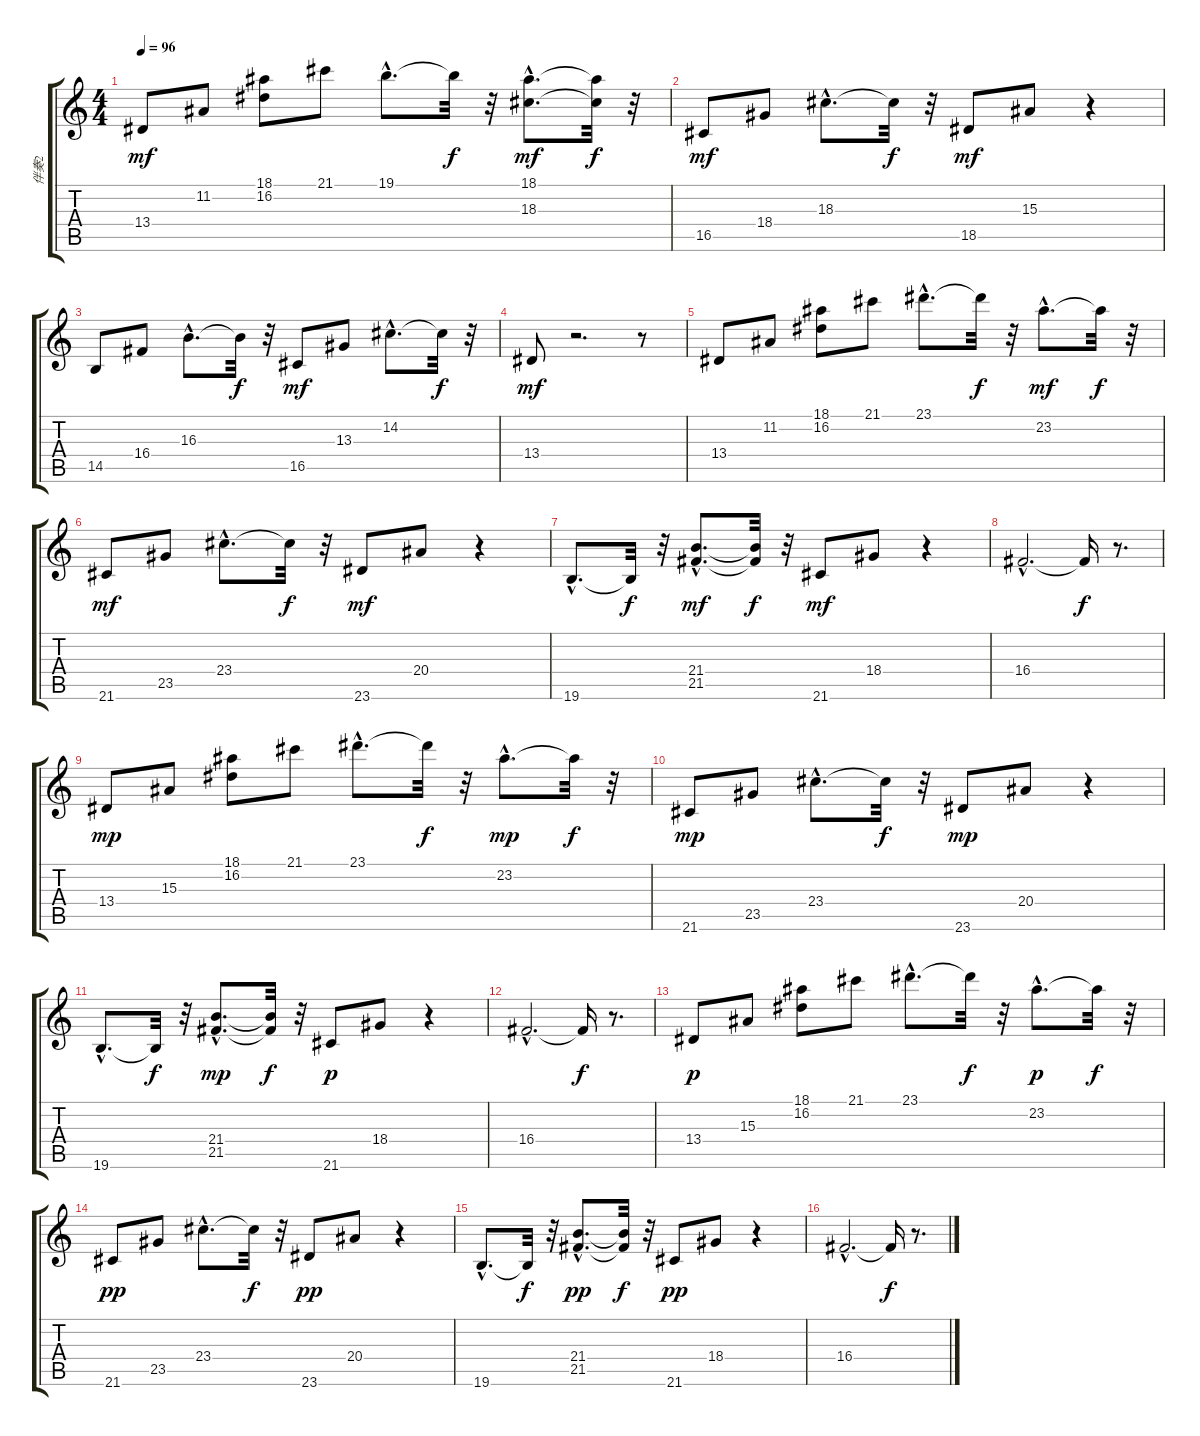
\track ("伴奏2" "伴奏2") {instrument acousticgrandpiano}
\staff {score tabs}
\tuning (E4 B3 G3 D3 A2 E2) {hide}
\ts (4 4)
\tempo 96
\clef g2
\ks c
13.4.8{dy mf} 11.2.8 (18.1 16.2).8 21.1.8 19.1{hac}.8{d} 19.1{t}.32{dy f} r.32 (18.1{hac} 18.3{hac}).8{d dy mf} (18.1{t} 18.3{t}).32{dy f} r.32 |
16.5.8{dy mf} 18.4.8 18.3{hac}.8{d} 18.3{t}.32{dy f} r.32 18.5.8{dy mf} 15.3.8 r.4 |
14.5.8 16.4.8 16.3{hac}.8{d} 16.3{t}.32{dy f} r.32 16.5.8{dy mf} 13.3.8 14.2{hac}.8{d} 14.2{t}.32{dy f} r.32 |
13.4.8{dy mf} r.2{d} r.8 |
13.4.8 11.2.8 (18.1 16.2).8 21.1.8 23.1{hac}.8{d} 23.1{t}.32{dy f} r.32 23.2{hac}.8{d dy mf} 23.2{t}.32{dy f} r.32 |
21.6.8{dy mf} 23.5.8 23.4{hac}.8{d} 23.4{t}.32{dy f} r.32 23.6.8{dy mf} 20.4.8 r.4 |
19.6{hac}.8{d} 19.6{t}.32{dy f} r.32 (21.4{hac} 21.5{hac}).8{d dy mf} (21.4{t} 21.5{t}).32{dy f} r.32 21.6.8{dy mf} 18.4.8 r.4 |
16.4{hac}.2{d} 16.4{t}.16{dy f} r.8{d} |
13.4.8{dy mp} 15.3.8 (18.1 16.2).8 21.1.8 23.1{hac}.8{d} 23.1{t}.32{dy f} r.32 23.2{hac}.8{d dy mp} 23.2{t}.32{dy f} r.32 |
21.6.8{dy mp} 23.5.8 23.4{hac}.8{d} 23.4{t}.32{dy f} r.32 23.6.8{dy mp} 20.4.8 r.4 |
19.6{hac}.8{d} 19.6{t}.32{dy f} r.32 (21.4{hac} 21.5{hac}).8{d dy mp} (21.4{t} 21.5{t}).32{dy f} r.32 21.6.8{dy p} 18.4.8 r.4 |
16.4{hac}.2{d} 16.4{t}.16{dy f} r.8{d} |
13.4.8{dy p} 15.3.8 (18.1 16.2).8 21.1.8 23.1{hac}.8{d} 23.1{t}.32{dy f} r.32 23.2{hac}.8{d dy p} 23.2{t}.32{dy f} r.32 |
21.6.8{dy pp} 23.5.8 23.4{hac}.8{d} 23.4{t}.32{dy f} r.32 23.6.8{dy pp} 20.4.8 r.4 |
19.6{hac}.8{d} 19.6{t}.32{dy f} r.32 (21.4{hac} 21.5{hac}).8{d dy pp} (21.4{t} 21.5{t}).32{dy f} r.32 21.6.8{dy pp} 18.4.8 r.4 |
16.4{hac}.2{d} 16.4{t}.16{dy f} r.8{d}
